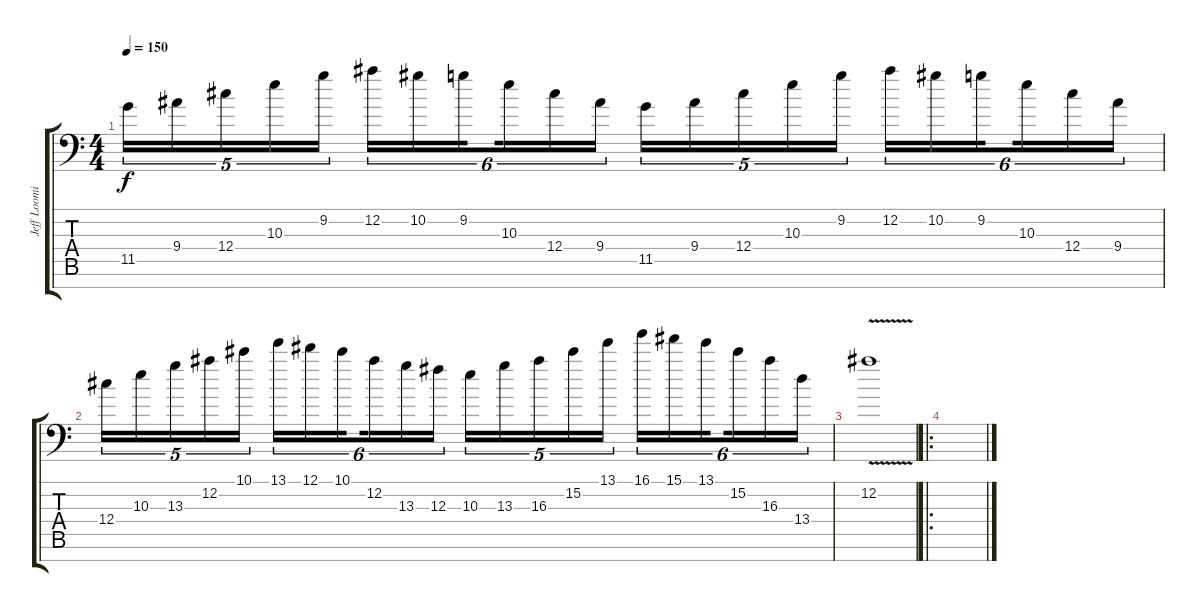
\track ("Jeff Loomis (Accompianment Lead)" "Jeff Loomi") {instrument distortionguitar}
\staff {score tabs}
\tuning (Eb4 Bb3 Gb3 Db3 Ab2 Eb2 Bb1) {hide}
\ts (4 4)
\tempo 150
\clef f4
\ks c
11.5.16{tu (5 4) dy f} 9.4.16{tu (5 4)} 12.4.16{tu (5 4)} 10.3.16{tu (5 4)} 9.2.16{tu (5 4)} 12.2.16{tu (6 4)} 10.2.16{tu (6 4)} 9.2.16{tu (6 4) beam splitsecondary} 10.3.16{tu (6 4)} 12.4.16{tu (6 4)} 9.4.16{tu (6 4)} 11.5.16{tu (5 4)} 9.4.16{tu (5 4)} 12.4.16{tu (5 4)} 10.3.16{tu (5 4)} 9.2.16{tu (5 4)} 12.2.16{tu (6 4)} 10.2.16{tu (6 4)} 9.2.16{tu (6 4) beam splitsecondary} 10.3.16{tu (6 4)} 12.4.16{tu (6 4)} 9.4.16{tu (6 4)} |
12.4.16{tu (5 4)} 10.3.16{tu (5 4)} 13.3.16{tu (5 4)} 12.2.16{tu (5 4)} 10.1.16{tu (5 4)} 13.1.16{tu (6 4)} 12.1.16{tu (6 4)} 10.1.16{tu (6 4) beam splitsecondary} 12.2.16{tu (6 4)} 13.3.16{tu (6 4)} 12.3.16{tu (6 4)} 10.3.16{tu (5 4)} 13.3.16{tu (5 4)} 16.3.16{tu (5 4)} 15.2.16{tu (5 4)} 13.1.16{tu (5 4)} 16.1.16{tu (6 4)} 15.1.16{tu (6 4)} 13.1.16{tu (6 4) beam splitsecondary} 15.2.16{tu (6 4)} 16.3.16{tu (6 4)} 13.4.16{tu (6 4)} |
12.2{v}.1 |
\ro
